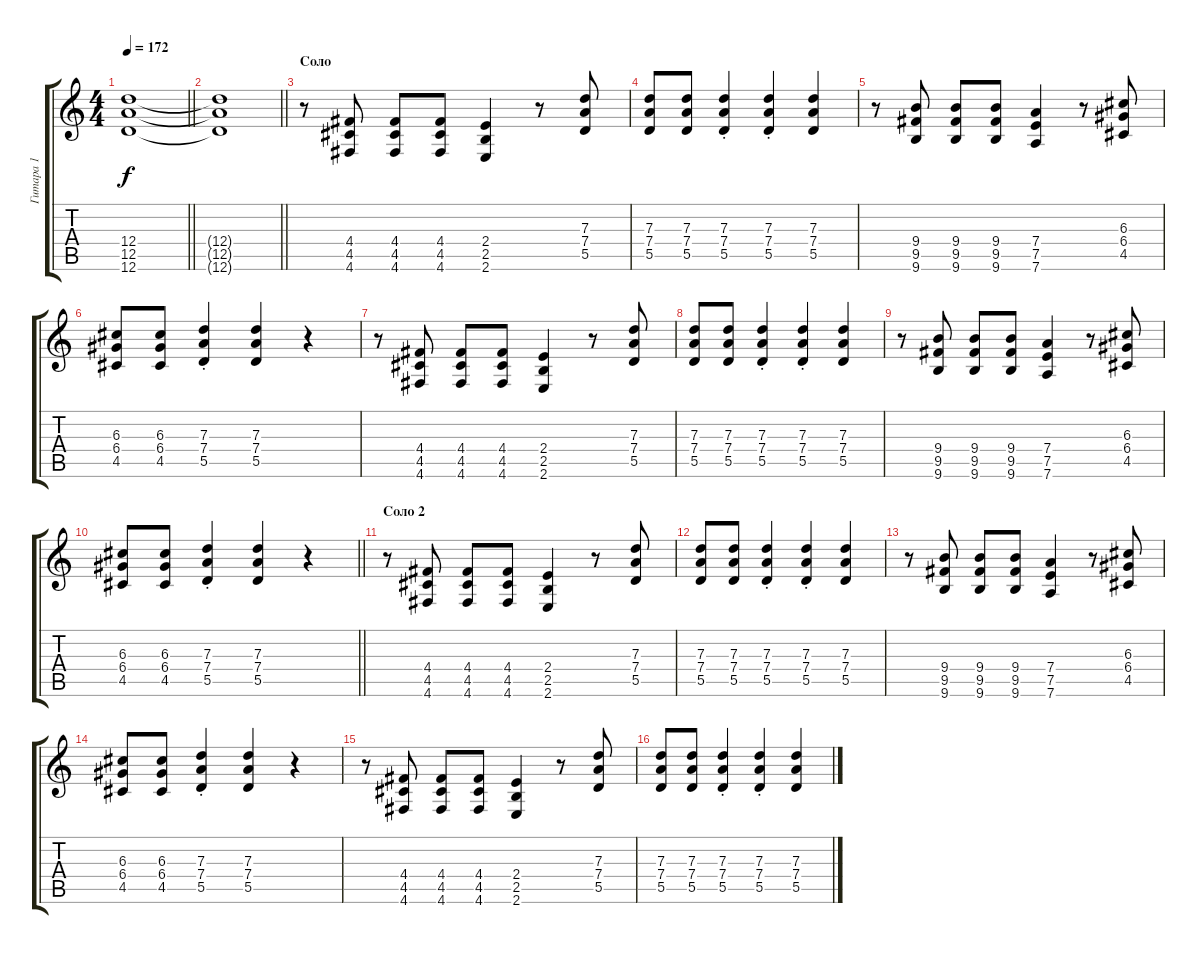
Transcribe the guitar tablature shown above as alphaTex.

\track ("Гитара 1" "Гитара 1") {instrument distortionguitar}
\staff {score tabs}
\tuning (E4 B3 G3 D3 A2 D2) {hide}
\ts (4 4)
\tempo 172
\clef g2
\barLineRight lightlight
\ks c
(12.4 12.5 12.6).1{dy f} |
\barLineRight lightlight
(12.4{t} 12.5{t} 12.6{t}).1 |
\section ("" "Соло")
r.8 (4.4 4.5 4.6).8 (4.4 4.5 4.6).8 (4.4 4.5 4.6).8 (2.4 2.5 2.6).4 r.8 (7.3 7.4 5.5).8 |
(7.3 7.4 5.5).8 (7.3 7.4 5.5).8 (7.3{st} 7.4{st} 5.5{st}).4 (7.3{st} 7.4{st} 5.5{st}).4 (7.3 7.4 5.5).4 |
r.8 (9.4 9.5 9.6).8 (9.4 9.5 9.6).8 (9.4 9.5 9.6).8 (7.4 7.5 7.6).4 r.8 (6.3 6.4 4.5).8 |
(6.3 6.4 4.5).8 (6.3 6.4 4.5).8 (7.3{st} 7.4{st} 5.5{st}).4 (7.3 7.4 5.5).4 r.4 |
r.8 (4.4 4.5 4.6).8 (4.4 4.5 4.6).8 (4.4 4.5 4.6).8 (2.4 2.5 2.6).4 r.8 (7.3 7.4 5.5).8 |
(7.3 7.4 5.5).8 (7.3 7.4 5.5).8 (7.3{st} 7.4{st} 5.5{st}).4 (7.3{st} 7.4{st} 5.5{st}).4 (7.3 7.4 5.5).4 |
r.8 (9.4 9.5 9.6).8 (9.4 9.5 9.6).8 (9.4 9.5 9.6).8 (7.4 7.5 7.6).4 r.8 (6.3 6.4 4.5).8 |
\barLineRight lightlight
(6.3 6.4 4.5).8 (6.3 6.4 4.5).8 (7.3{st} 7.4{st} 5.5{st}).4 (7.3 7.4 5.5).4 r.4 |
\section ("" "Соло 2")
r.8 (4.4 4.5 4.6).8 (4.4 4.5 4.6).8 (4.4 4.5 4.6).8 (2.4 2.5 2.6).4 r.8 (7.3 7.4 5.5).8 |
(7.3 7.4 5.5).8 (7.3 7.4 5.5).8 (7.3{st} 7.4{st} 5.5{st}).4 (7.3{st} 7.4{st} 5.5{st}).4 (7.3 7.4 5.5).4 |
r.8 (9.4 9.5 9.6).8 (9.4 9.5 9.6).8 (9.4 9.5 9.6).8 (7.4 7.5 7.6).4 r.8 (6.3 6.4 4.5).8 |
(6.3 6.4 4.5).8 (6.3 6.4 4.5).8 (7.3{st} 7.4{st} 5.5{st}).4 (7.3 7.4 5.5).4 r.4 |
r.8 (4.4 4.5 4.6).8 (4.4 4.5 4.6).8 (4.4 4.5 4.6).8 (2.4 2.5 2.6).4 r.8 (7.3 7.4 5.5).8 |
(7.3 7.4 5.5).8 (7.3 7.4 5.5).8 (7.3{st} 7.4{st} 5.5{st}).4 (7.3{st} 7.4{st} 5.5{st}).4 (7.3 7.4 5.5).4
